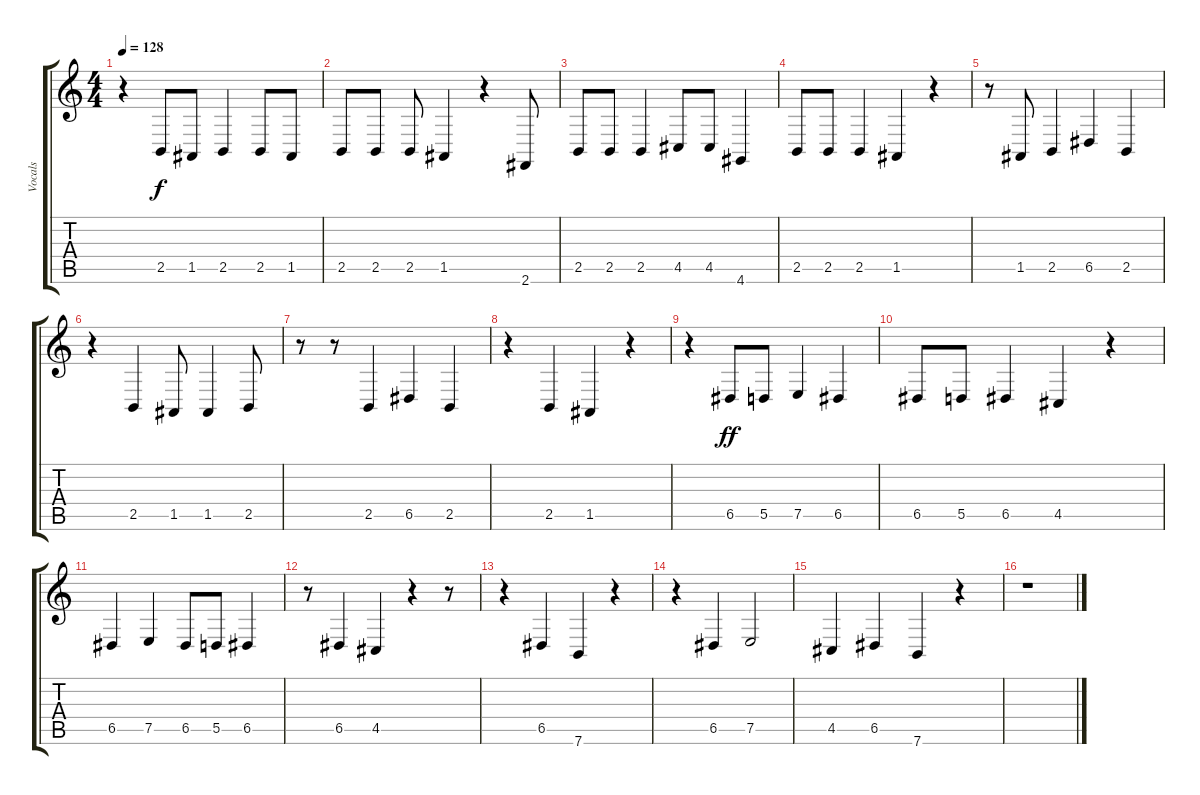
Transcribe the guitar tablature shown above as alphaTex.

\track ("Vocals" "Vocals") {instrument clarinet}
\staff {score tabs}
\tuning (E4 B3 G3 D3 A2 E2) {hide}
\ts (4 4)
\tempo 128
\clef g2
\ks c
r.4{dy f} 2.5.8 1.5.8 2.5.4 2.5.8 1.5.8 |
2.5.8 2.5.8 2.5.8 1.5.4 r.4 2.6.8 |
2.5.8 2.5.8 2.5.4 4.5.8 4.5.8 4.6.4 |
2.5.8 2.5.8 2.5.4 1.5.4 r.4 |
r.8 1.5.8 2.5.4 6.5.4 2.5.4 |
r.4 2.5.4 1.5.8 1.5.4 2.5.8 |
r.8 r.8 2.5.4 6.5.4 2.5.4 |
r.4 2.5.4 1.5.4 r.4 |
r.4 6.5.8{dy ff} 5.5.8 7.5.4 6.5.4 |
6.5.8 5.5.8 6.5.4 4.5.4 r.4 |
6.5.4 7.5.4 6.5.8 5.5.8 6.5.4 |
r.8 6.5.4 4.5.4 r.4 r.8 |
r.4 6.5.4 7.6.4 r.4 |
r.4 6.5.4 7.5.2 |
4.5.4 6.5.4 7.6.4 r.4 |
r.1
